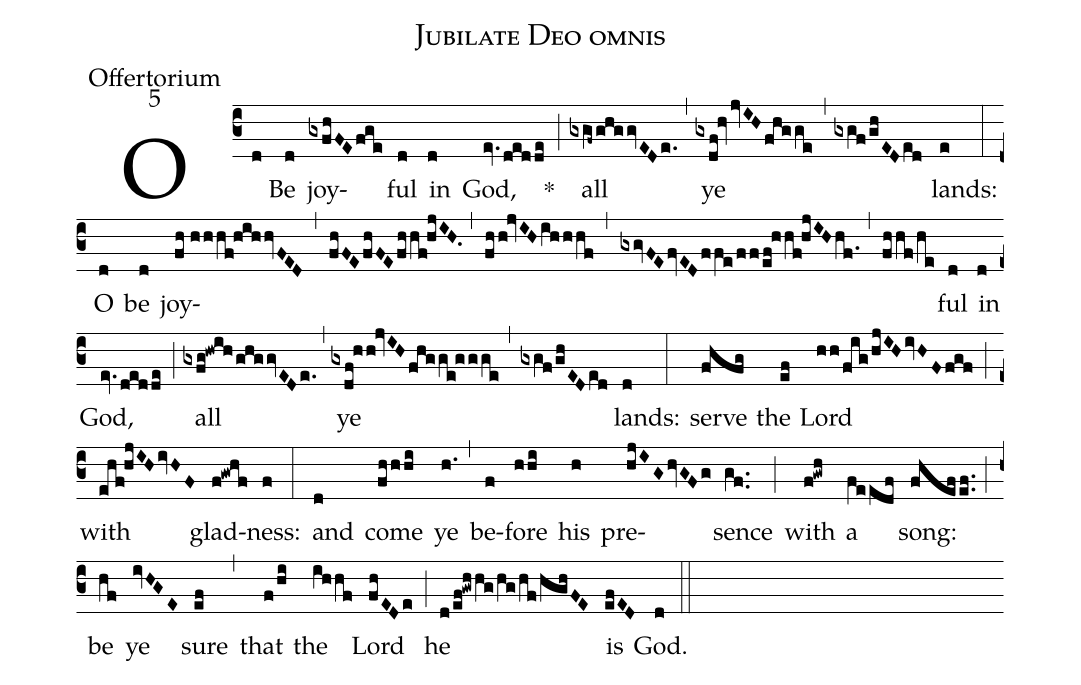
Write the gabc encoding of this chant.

name:Jubilate Deo omnis;
office-part:Offertorium;
mode:5;
%%
(c3) O(d) Be(d) joy(gxfhFEfge)ful(d) in(d) God,(ev./dedde) *(;) all(gxgf~ghggvEDe.) (,) ye(gxdf!hv/jvIH/fhgge) (,) (gxgf/ghEDed) lands:(e) (:) O(d) be(d) joy(fh//hhhf!hihhvFED,fhFE/fhFE/fhhf!hjIH.,fhh!jvIH/ihhhf,gxgvFE/fvED/ffe/ff/ef!hhf!hjIH/hf.1,fhhf/he)ful(d) in(d) God,(ev.dedde) (;) all(gxfg!hwih/ghggvEDe.) (,) ye(gxdf!hh!jvIH/fhgge!ggge,gxgf/ghEDed) lands:(d) (:) serve(fhfg) the(ef) Lord(hh/fig/hjIH/ivHF/fgf) (;) with(ehf!hjIH/ivHF) glad(f!gwhf)ness:(f) (:) and(d) come(fhhhi) ye(h.) (,) be(f)fore(hhi) his(h) pre(hjIG/hvGFg)sence(gf..) (;) with(f!gwh) a(feedf) song:(fhef/ef..) (;) be(hf) ye(ivHGE) sure(ef) (,) that(f/hi) the(ihhf) Lord(fhEDe) (;) he(d/ef!gwhhg/hg/hf/hghFE) is(efED) God.(d) (::)
